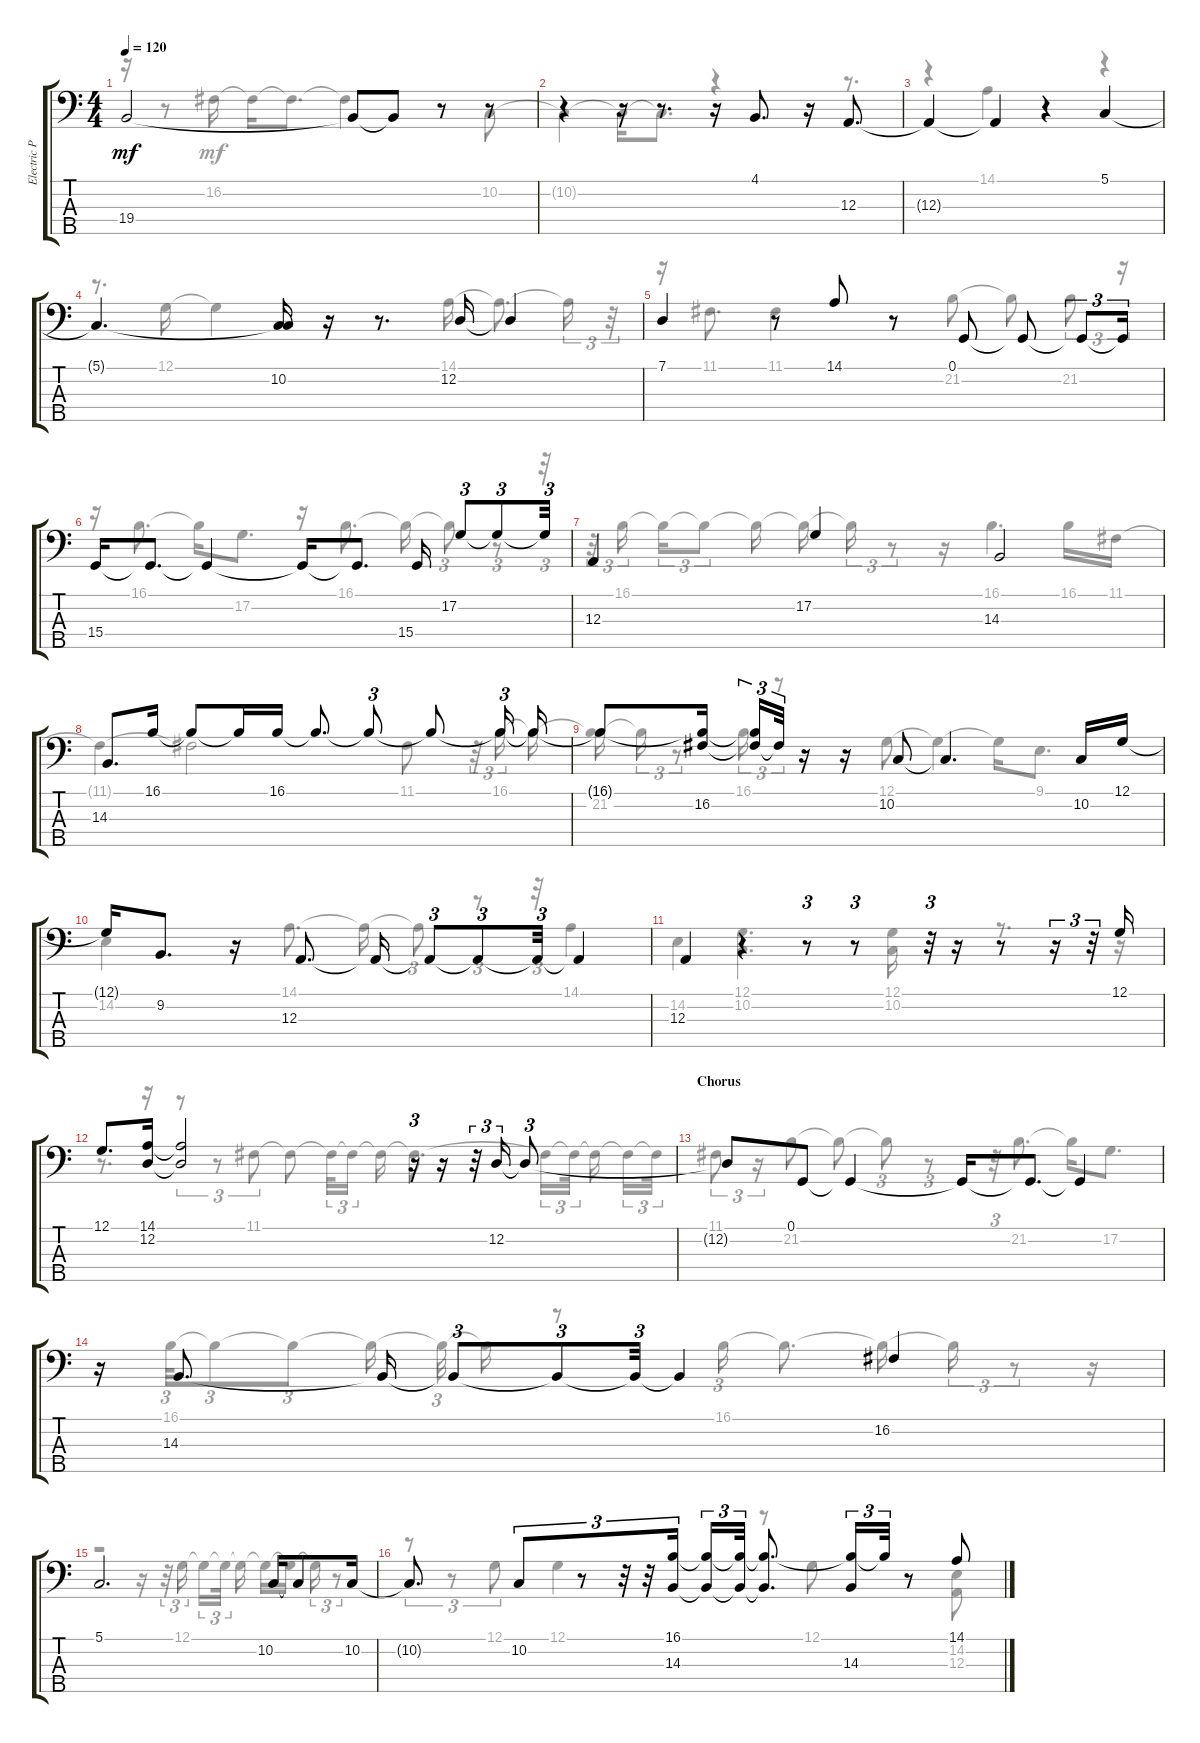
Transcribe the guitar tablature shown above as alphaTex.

\track ("Electric Piano (Staff 2)" "Electric P") {instrument electricgrandpiano}
\staff {score tabs}
\tuning (G2 D2 A1 E1 B0) {hide}
\voice
\ts (4 4)
\tempo 120
\clef f4
\ks aminor
19.4{t}.2{dy mf} 19.4{t}.8 19.4{t}.8 r.8 r.8 |
r.4 r.16 r.8{d} r.16 4.1.8{d} r.16 12.3.8{d} |
12.3{t}.4 12.3{t}.4 r.4 5.1.4 |
5.1{t}.4{d} (5.1{t} 10.2).16 r.16 r.8{d} 12.2.16 12.2{t}.4 |
7.1.4 r.8 14.1.8 r.8 0.1.8 0.1{t}.8 0.1{t}.8{tu (3 2)} 0.1{t}.16{tu (3 2)} |
15.4.16 15.4{t}.8{d} 15.4{t}.4 15.4{t}.16 15.4{t}.8{d} 15.4.16 17.2.8{tu (3 2)} 17.2{t}.8{tu (3 2)} 17.2{t}.32{tu (3 2)} |
12.3.4 17.2.4 14.3.2 |
14.3.8{d} 16.1.16 16.1{t}.8 16.1{t}.16 16.1.16 16.1{t}.8{d} 16.1{t}.8{tu (3 2)} 16.1{t}.8 16.1{t}.16{tu (3 2)} 16.1{t}.16 |
16.1{t}.8 (16.1{t} 16.2).16 (16.1{t} 16.2{t}).16{tu (3 2)} 16.2{t}.32{tu (3 2)} r.16 r.16 10.2.8 10.2{t}.4{d} 10.2.16 12.1.16 |
12.1{t}.16 9.2.8{d} r.16 12.3.8{d} 12.3{t}.16 12.3{t}.8{tu (3 2)} 12.3{t}.8{tu (3 2)} 12.3{t}.32{tu (3 2)} 12.3{t}.4 |
12.3.4 r.4 r.8{tu (3 2)} r.8{tu (3 2)} r.32{tu (3 2)} r.16 r.8 r.16{tu (3 2)} r.32{tu (3 2)} 12.1.16 |
12.1.8{d} (14.1 12.2).16 (14.1{t} 12.2{t}).2 r.16{tu (3 2)} r.16 r.32{tu (3 2)} 12.2.16{tu (3 2)} 12.2{t}.8{tu (3 2)} |
\section ("" "Chorus")
12.2{t}.8 0.1.8 0.1{t}.4 0.1{t}.16 0.1{t}.8{d} 0.1{t}.4 |
r.16 14.3.8{d} 14.3{t}.16 14.3{t}.8{tu (3 2)} 14.3{t}.8{tu (3 2)} 14.3{t}.32{tu (3 2)} 14.3{t}.4 16.2.4 |
5.1.2{d} 10.2.16 10.2{t}.8 10.2.16 |
10.2{t}.8{d} 10.2.8{tu (3 2)} r.8{tu (3 2)} r.32{tu (3 2)} r.32{tu (3 2)} (16.1 14.3).16{tu (3 2)} (16.1{t} 14.3{t}).16{tu (3 2)} (16.1{t} 14.3{t}).32{tu (3 2)} (16.1{t} 14.3{t}).8{d} (16.1{t} 14.3).16{tu (3 2)} 16.1{t}.32{tu (3 2)} r.8 14.1.8
\voice
\clef f4
\ottava regular
\simile none
\ks aminor
r.16{dy mf} r.8 16.2.16 16.2{t}.16 16.2{t}.8{d} 16.2{t}.4 r.8 10.2.8 |
10.2{t}.4 10.2{t}.16 10.2{t}.8{d} r.4 r.16 r.8{d} |
r.4 14.1.4 r.4 r.4 |
r.8{d} 12.1.16 12.1{t}.4 r.8{d} 14.1.16 14.1{t}.8{d} 14.1{t}.16{tu (3 2)} r.32{tu (3 2)} |
r.16 11.1.8{d} 11.1.4 r.8 21.2.8 21.2{t}.8 21.2.8{tu (3 2)} r.16{tu (3 2)} |
r.16 16.1.8{d} 16.1{t}.16 17.2.8{d} r.16 16.1.8{d} 16.1{t}.16 16.1{t}.8{tu (3 2)} r.8{tu (3 2)} r.32{tu (3 2)} |
r.32{tu (3 2)} 16.1.16{tu (3 2)} 16.1{t}.16{tu (3 2)} 16.1{t}.8{tu (3 2)} 16.1{t}.16 16.1{t}.16 16.1{t}.16{tu (3 2)} r.8{tu (3 2)} r.16 16.1.4{d} 16.1.16 11.1.16 |
11.1{t}.4 11.1{t}.2 11.1.8 r.32{tu (3 2)} 16.1.16{tu (3 2)} 16.1{t}.16 |
(16.1{t} 21.2).16 16.1{t}.16{tu (3 2)} r.8{tu (3 2)} 16.1.16{tu (3 2)} r.8{tu (3 2)} r.16 12.1.8 12.1{t}.4 12.1{t}.16 9.1.8{d} |
14.2.4 r.16 14.1.8{d} 14.1{t}.16 14.1{t}.8{tu (3 2)} r.8{tu (3 2)} r.32{tu (3 2)} 14.1.4 |
14.2.4 (12.1 10.2).4{d} (12.1 10.2).16 r.16 r.8{d} r.16 |
r.8{d} r.16 r.8{tu (3 2)} r.8{tu (3 2)} 11.1.8{tu (3 2)} 11.1{t}.8 11.1{t}.32{tu (3 2)} 11.1{t}.16{tu (3 2)} 11.1{t}.16 11.1{t}.8{d} 11.1{t}.16{tu (3 2)} 11.1{t}.32{tu (3 2)} 11.1{t}.16 11.1{t}.16{tu (3 2)} 11.1{t}.32{tu (3 2)} |
11.1.8{tu (3 2)} r.16{tu (3 2)} 21.2.8 21.2{t}.8 21.2{t}.8{tu (3 2)} r.8{tu (3 2)} r.32{tu (3 2)} 21.2.8{d} 21.2{t}.16 17.2.8{d} |
r.16 16.1.32{tu (3 2)} 16.1{t}.8{tu (3 2)} 16.1{t}.8{tu (3 2)} 16.1{t}.16 16.1{t}.32{tu (3 2)} 16.1{t}.16 r.8 16.1.16{tu (3 2)} 16.1{t}.8{d} 16.1{t}.16 16.1{t}.16{tu (3 2)} r.8{tu (3 2)} r.16 |
r.2 r.16 r.32{tu (3 2)} 12.1.16{tu (3 2)} 12.1{t}.16{tu (3 2)} 12.1{t}.32{tu (3 2)} 12.1{t}.16 12.1{t}.16 12.1{t}.16 12.1{t}.16{tu (3 2)} r.8{tu (3 2)} |
r.8{tu (3 2)} r.8{tu (3 2)} 12.1.8{tu (3 2)} 12.1.4 r.8 12.1.8 r.8 (14.2 12.3).8
